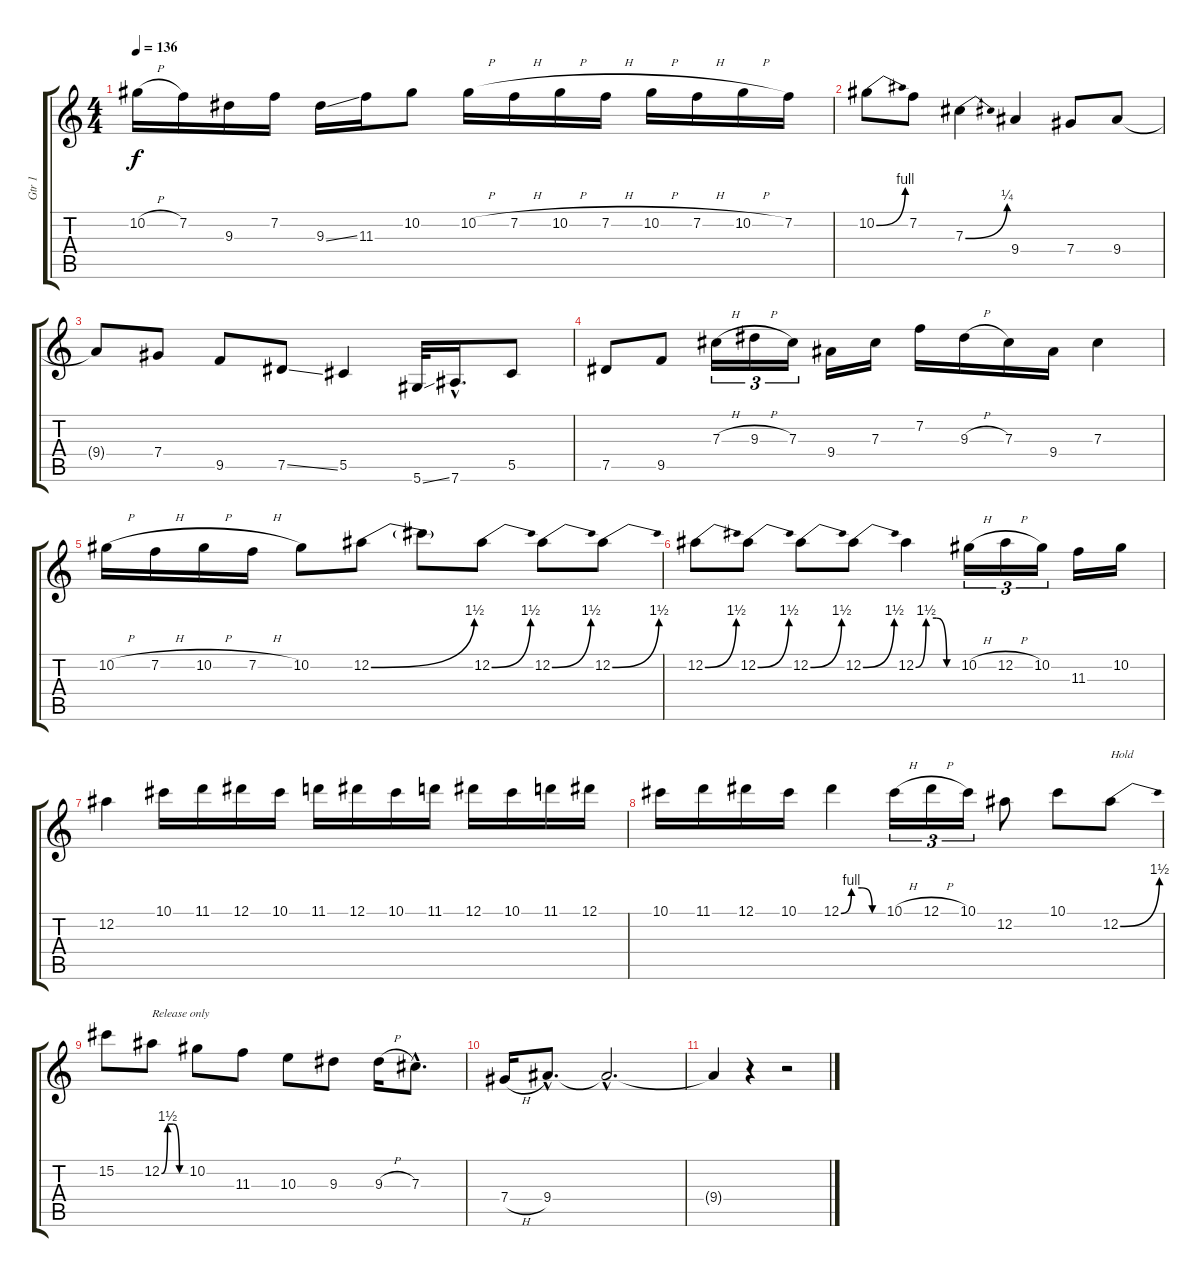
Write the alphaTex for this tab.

\track ("Gtr 1" "Gtr 1") {instrument overdrivenguitar}
\staff {score tabs}
\tuning (Eb4 Bb3 Gb3 Db3 Ab2 Eb2) {hide}
\ts (4 4)
\tempo 136
\clef g2
\ks c
10.2{h}.16{dy f} 7.2.16 9.3.16 7.2.16 9.3{ss}.16 11.3.16 10.2.8 10.2{h}.16 7.2{h}.16 10.2{h}.16 7.2{h}.16 10.2{h}.16 7.2{h}.16 10.2{h}.16 7.2.16 |
10.2{be (bend 0 0 60 4)}.8 7.2.8 7.3{be (bend 0 0 60 1)}.4 9.4.4 7.4.8 9.4.8 |
9.4{t}.8 7.4.8 9.5.8 7.5{ss}.8 5.5.4 5.6{ss}.32 7.6{hac}.16{d} 5.5.8 |
7.5.8 9.5.8 7.3{h}.16{tu (3 2)} 9.3{h}.16{tu (3 2)} 7.3.16{tu (3 2)} 9.4.16 7.3.16 7.2.16 9.3{h}.16 7.3.16 9.4.16 7.3.4 |
10.2{h}.16 7.2{h}.16 10.2{h}.16 7.2{h}.16 10.2.8 12.2{be (bend 0 0 60 6)}.8 12.2{t}.8 12.2{be (bend 0 0 60 6)}.8 12.2{be (bend 0 0 60 6)}.8 12.2{be (bend 0 0 60 6)}.8 |
12.2{be (bend 0 0 60 6)}.8 12.2{be (bend 0 0 60 6)}.8 12.2{be (bend 0 0 60 6)}.8 12.2{be (bend 0 0 60 6)}.8 12.2{be (custom 0 0 15 6 30 6 45 0 60 0)}.4 10.2{h}.16{tu (3 2)} 12.2{h}.16{tu (3 2)} 10.2.16{tu (3 2)} 11.3.16 10.2.16 |
12.2.4 10.1.16 11.1.16 12.1.16 10.1.16 11.1.16 12.1.16 10.1.16 11.1.16 12.1.16 10.1.16 11.1.16 12.1.16 |
10.1.16 11.1.16 12.1.16 10.1.16 12.1{be (custom 0 0 15 4 30 4 45 0 60 0)}.4 10.1{h}.16{tu (3 2)} 12.1{h}.16{tu (3 2)} 10.1.16{tu (3 2)} 12.2.8 10.1.8 12.2{be (bend 0 0 60 6)}.8{txt "Hold"} |
15.2.8 12.2{be (custom 0 0 15 6 30 6 45 0 60 0)}.8{txt "Release only"} 10.2.8 11.3.8 10.3.8 9.3.8 9.3{h}.16 7.3{hac}.8{d} |
7.4{h}.16 9.4{hac}.8{d} 9.4{hac t}.2{d} |
9.4{t}.4 r.4 r.2
